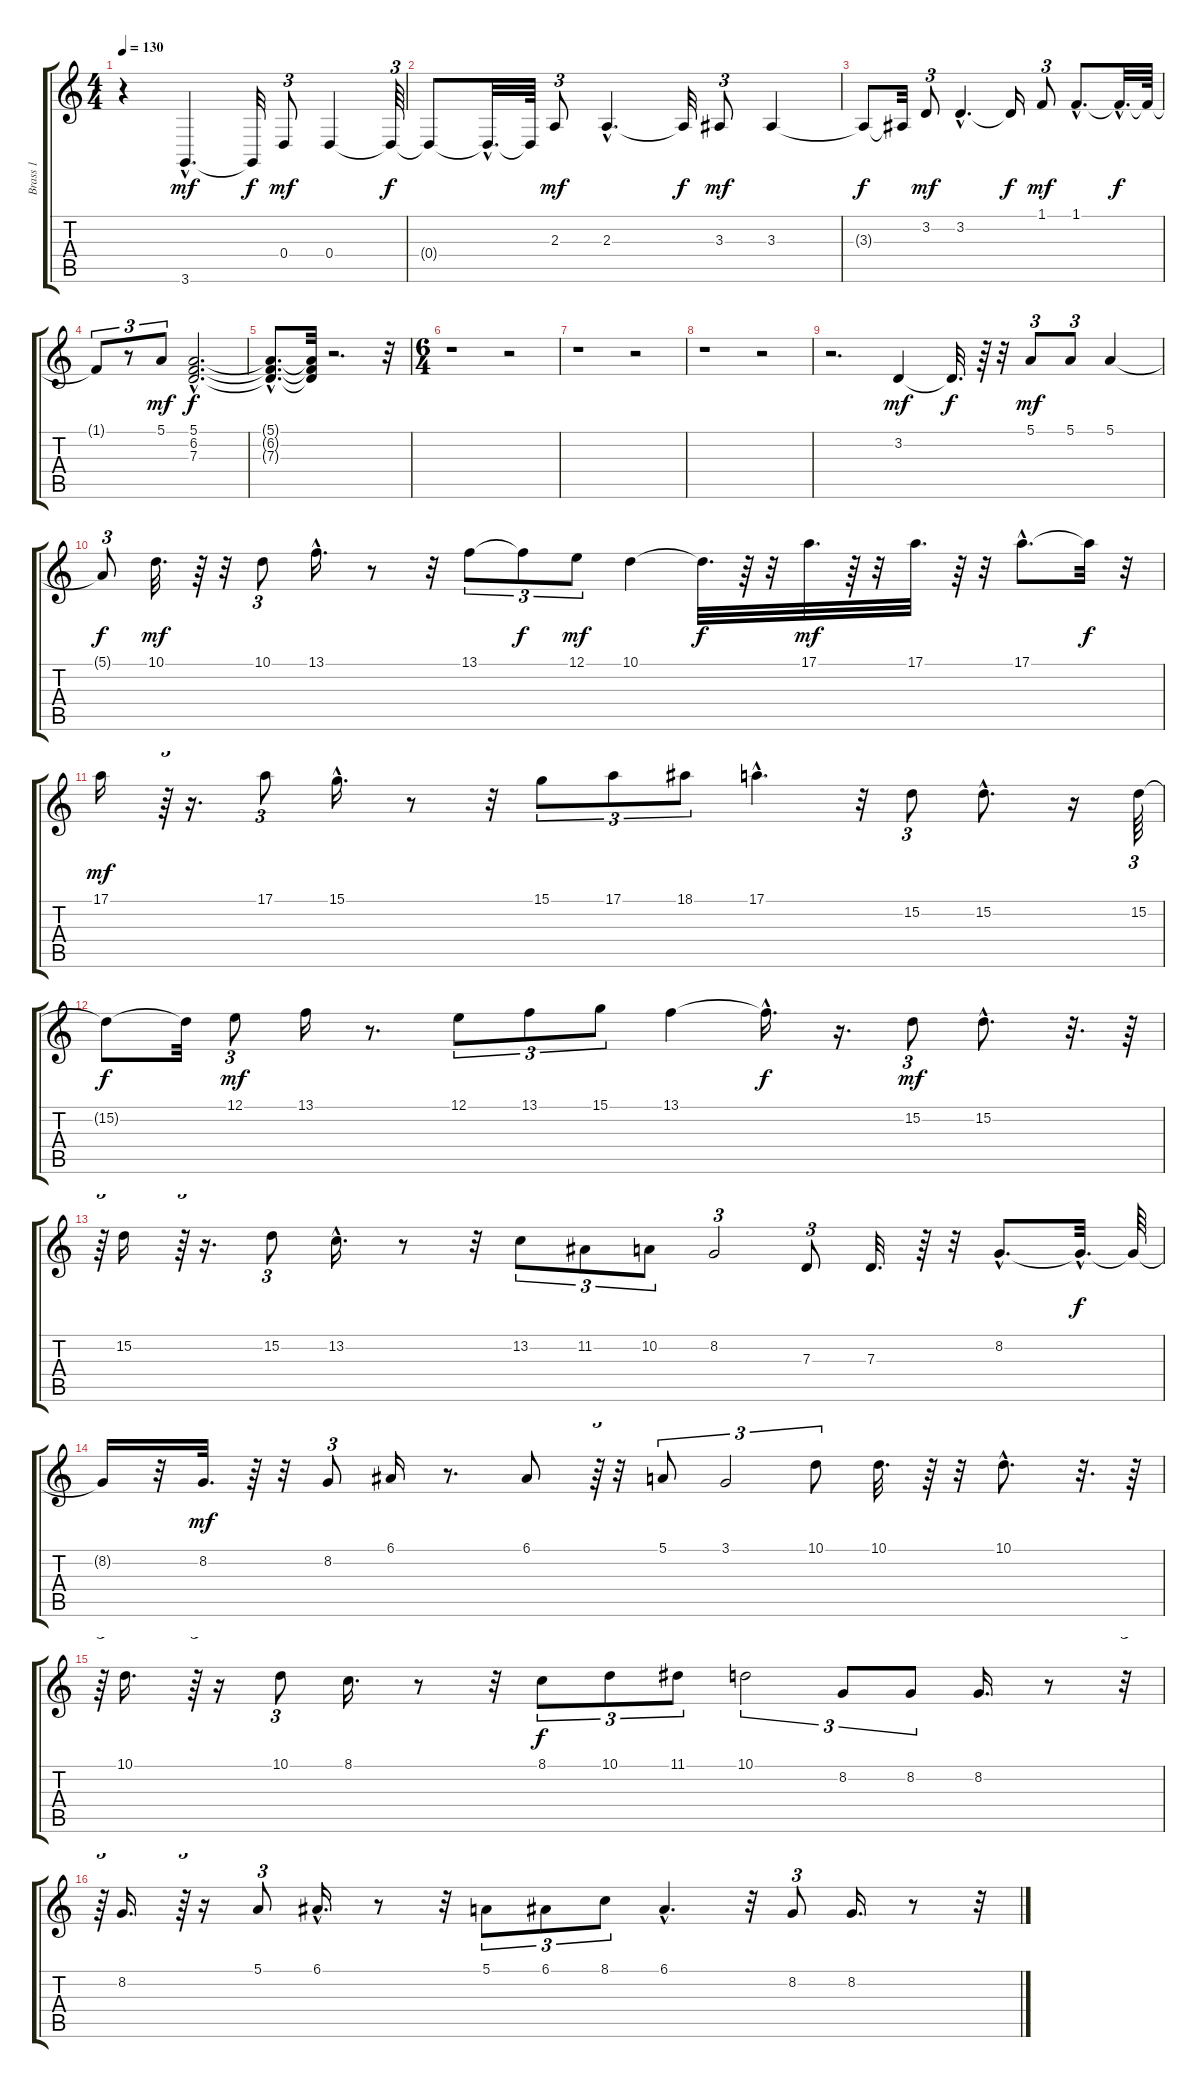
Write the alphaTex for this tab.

\track ("Brass 1" "Brass 1") {instrument brasssection}
\staff {score tabs}
\tuning (E4 B3 G3 D3 A2 E2) {hide}
\ts (4 4)
\tempo 130
\clef g2
\ks c
r.4{dy mf instrument brasssection} 3.6{hac}.4{d} 3.6{t}.32{dy f} 0.4.8{tu (3 2) dy mf} 0.4.4 0.4{t}.64{tu (3 2) dy f} |
0.4{t}.8 0.4{hac t}.32{d} 0.4{t}.64 2.3.8{tu (3 2) dy mf} 2.3{hac}.4{d} 2.3{t}.32{dy f} 3.3.8{tu (3 2) dy mf} 3.3.4 |
3.3{t}.8{dy f} 3.3{t}.32 3.2.8{tu (3 2) dy mf} 3.2{hac}.4{d} 3.2{t}.16{dy f} 1.1.8{tu (3 2) dy mf} 1.1{hac}.8{d} 1.1{hac t}.32{d dy f} 1.1{t}.64 |
1.1{t}.8{tu (3 2)} r.8{tu (3 2)} 5.1.8{tu (3 2) dy mf} (5.1{hac} 6.2{hac} 7.3{hac}).2{d dy f volume 12} |
(5.1{hac t} 6.2{hac t} 7.3{hac t}).8{d} (5.1{t} 6.2{t} 7.3{t}).32 r.2{d} r.32 |
\ts (6 4)
r.1 r.2 |
r.1 r.2 |
r.1 r.2 |
r.2{d} 3.2.4{dy mf volume 16} 3.2{t}.32{d dy f} r.64 r.32 5.1.8{tu (3 2) dy mf} 5.1.8{tu (3 2)} 5.1.4 |
5.1{t}.8{tu (3 2) dy f} 10.1.32{d dy mf} r.64 r.32 10.1.8{tu (3 2)} 13.1{hac}.16{d} r.8 r.32 13.1.8{tu (3 2)} 13.1{t}.8{tu (3 2) dy f} 12.1.8{tu (3 2) dy mf} 10.1.4 10.1{t}.32{d dy f} r.64 r.32 17.1.32{d dy mf} r.64 r.32 17.1.32{d} r.64 r.32 17.1{hac}.8{d} 17.1{t}.32{dy f} r.32 |
17.1.16{dy mf} r.64{tu (3 2)} r.16{d} 17.1.8{tu (3 2)} 15.1{hac}.16{d} r.8 r.32 15.1.8{tu (3 2)} 17.1.8{tu (3 2)} 18.1.8{tu (3 2)} 17.1{hac}.4{d} r.32 15.2.8{tu (3 2)} 15.2{hac}.8{d} r.16 15.2.64{tu (3 2)} |
15.2{t}.8{dy f} 15.2{t}.32 12.1.8{tu (3 2) dy mf} 13.1.16 r.8{d} 12.1.8{tu (3 2)} 13.1.8{tu (3 2)} 15.1.8{tu (3 2)} 13.1.4 13.1{hac t}.16{d dy f} r.16{d} 15.2.8{tu (3 2) dy mf} 15.2{hac}.8{d} r.32{d} r.64 |
r.64{tu (3 2)} 15.2.16 r.64{tu (3 2)} r.16{d} 15.2.8{tu (3 2)} 13.2{hac}.16{d} r.8 r.32 13.2.8{tu (3 2)} 11.2.8{tu (3 2)} 10.2.8{tu (3 2)} 8.2.2{tu (3 2)} 7.3.8{tu (3 2)} 7.3.32{d} r.64 r.32 8.2{hac}.8{d} 8.2{hac t}.32{d dy f} 8.2{t}.64 |
8.2{t}.16 r.32 8.2.32{d dy mf} r.64 r.32 8.2.8{tu (3 2)} 6.1.16 r.8{d} 6.1.8 r.64{tu (3 2)} r.32 5.1.8{tu (3 2)} 3.1.2{tu (3 2)} 10.1.8{tu (3 2)} 10.1.32{d} r.64 r.32 10.1{hac}.8{d} r.32{d} r.64 |
r.64{tu (3 2)} 10.1.16{d} r.64{tu (3 2)} r.16 10.1.8{tu (3 2)} 8.1.16{d} r.8 r.32 8.1.8{tu (3 2) dy f} 10.1.8{tu (3 2)} 11.1.8{tu (3 2)} 10.1.2{tu (3 2)} 8.2.8{tu (3 2)} 8.2.8{tu (3 2)} 8.2.16{d} r.8 r.32{tu (3 2)} |
r.64{tu (3 2)} 8.2.16{d} r.64{tu (3 2)} r.16 5.1.8{tu (3 2)} 6.1{hac}.16{d} r.8 r.32 5.1.8{tu (3 2)} 6.1.8{tu (3 2)} 8.1.8{tu (3 2)} 6.1{hac}.4{d} r.32 8.2.8{tu (3 2)} 8.2.16{d} r.8 r.32
